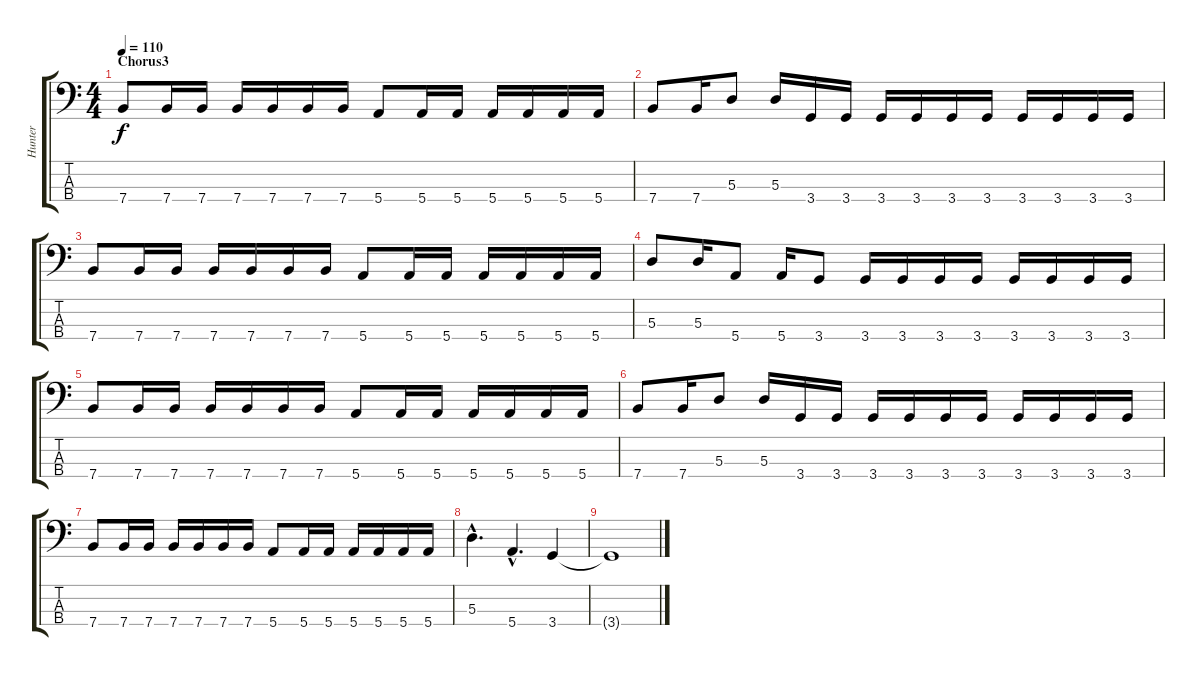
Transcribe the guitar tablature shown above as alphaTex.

\track ("Hunter" "Hunter") {instrument electricbasspick}
\staff {score tabs}
\tuning (G2 D2 A1 E1) {hide}
\ts (4 4)
\section ("" "Chorus3")
\tempo 110
\clef f4
\ks c
7.4.8{dy f} 7.4.16 7.4.16 7.4.16 7.4.16 7.4.16 7.4.16 5.4.8 5.4.16 5.4.16 5.4.16 5.4.16 5.4.16 5.4.16 |
7.4.8 7.4.16 5.3.8 5.3.16 3.4.16 3.4.16 3.4.16 3.4.16 3.4.16 3.4.16 3.4.16 3.4.16 3.4.16 3.4.16 |
7.4.8 7.4.16 7.4.16 7.4.16 7.4.16 7.4.16 7.4.16 5.4.8 5.4.16 5.4.16 5.4.16 5.4.16 5.4.16 5.4.16 |
5.3.8 5.3.16 5.4.8 5.4.16 3.4.8 3.4.16 3.4.16 3.4.16 3.4.16 3.4.16 3.4.16 3.4.16 3.4.16 |
7.4.8 7.4.16 7.4.16 7.4.16 7.4.16 7.4.16 7.4.16 5.4.8 5.4.16 5.4.16 5.4.16 5.4.16 5.4.16 5.4.16 |
7.4.8 7.4.16 5.3.8 5.3.16 3.4.16 3.4.16 3.4.16 3.4.16 3.4.16 3.4.16 3.4.16 3.4.16 3.4.16 3.4.16 |
7.4.8 7.4.16 7.4.16 7.4.16 7.4.16 7.4.16 7.4.16 5.4.8 5.4.16 5.4.16 5.4.16 5.4.16 5.4.16 5.4.16 |
5.3{hac}.4{d} 5.4{hac}.4{d} 3.4.4 |
3.4{t}.1
